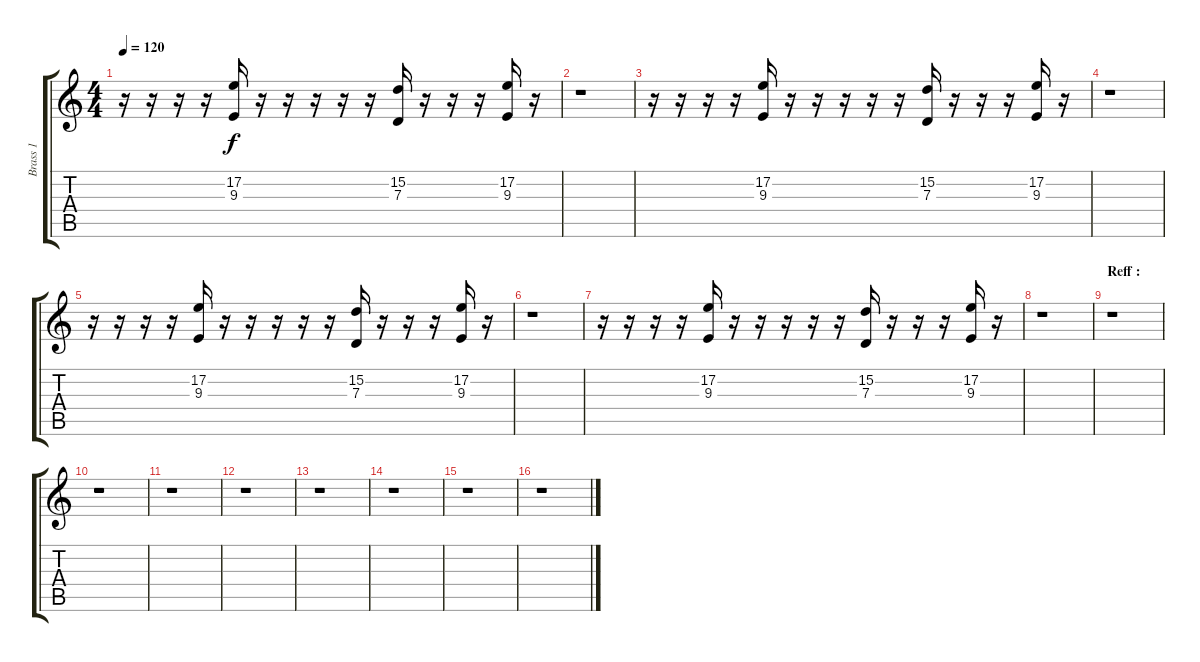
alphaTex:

\track ("Brass 1" "Brass 1") {instrument brasssection}
\staff {score tabs}
\tuning (E4 B3 G3 D3 A2 E2) {hide}
\ts (4 4)
\tempo 120
\clef g2
\ks c
r.16{dy f} r.16 r.16 r.16 (17.2 9.3).16 r.16 r.16 r.16 r.16 r.16 (15.2 7.3).16 r.16 r.16 r.16 (17.2 9.3).16 r.16 |
r.1 |
r.16 r.16 r.16 r.16 (17.2 9.3).16 r.16 r.16 r.16 r.16 r.16 (15.2 7.3).16 r.16 r.16 r.16 (17.2 9.3).16 r.16 |
r.1 |
r.16 r.16 r.16 r.16 (17.2 9.3).16 r.16 r.16 r.16 r.16 r.16 (15.2 7.3).16 r.16 r.16 r.16 (17.2 9.3).16 r.16 |
r.1 |
r.16 r.16 r.16 r.16 (17.2 9.3).16 r.16 r.16 r.16 r.16 r.16 (15.2 7.3).16 r.16 r.16 r.16 (17.2 9.3).16 r.16 |
r.1 |
\section ("" "Reff :")
r.1 |
r.1 |
r.1 |
r.1 |
r.1 |
r.1 |
r.1 |
r.1
